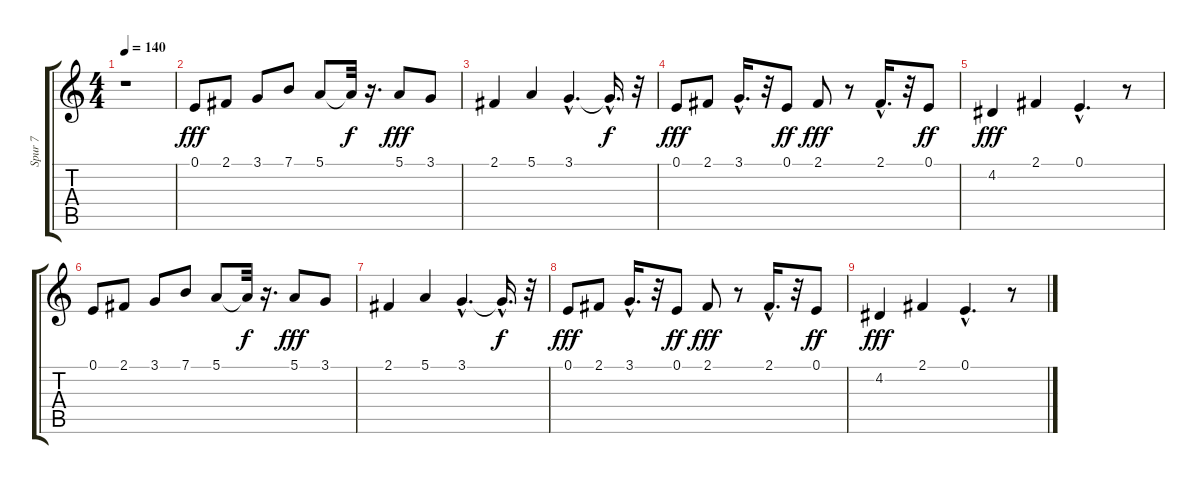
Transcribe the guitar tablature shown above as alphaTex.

\track ("Spur 7" "Spur 7") {instrument honkytonkpiano}
\staff {score tabs}
\tuning (E4 B3 G3 D3 A2 E2) {hide}
\ts (4 4)
\tempo 140
\clef g2
\ks c
r.1{dy fff instrument honkytonkpiano} |
0.1.8 2.1.8 3.1.8 7.1.8 5.1.8 5.1{t}.32{dy f} r.16{d} 5.1.8{dy fff} 3.1.8 |
2.1.4 5.1.4 3.1{hac}.4{d} 3.1{hac t}.16{d dy f} r.32 |
0.1.8{dy fff} 2.1.8 3.1{hac}.16{d} r.32 0.1.8{dy ff} 2.1.8{dy fff} r.8 2.1{hac}.16{d} r.32 0.1.8{dy ff} |
4.2.4{dy fff} 2.1.4 0.1{hac}.4{d} r.8 |
0.1.8 2.1.8 3.1.8 7.1.8 5.1.8 5.1{t}.32{dy f} r.16{d} 5.1.8{dy fff} 3.1.8 |
2.1.4 5.1.4 3.1{hac}.4{d} 3.1{hac t}.16{d dy f} r.32 |
0.1.8{dy fff} 2.1.8 3.1{hac}.16{d} r.32 0.1.8{dy ff} 2.1.8{dy fff} r.8 2.1{hac}.16{d} r.32 0.1.8{dy ff} |
4.2.4{dy fff} 2.1.4 0.1{hac}.4{d} r.8
